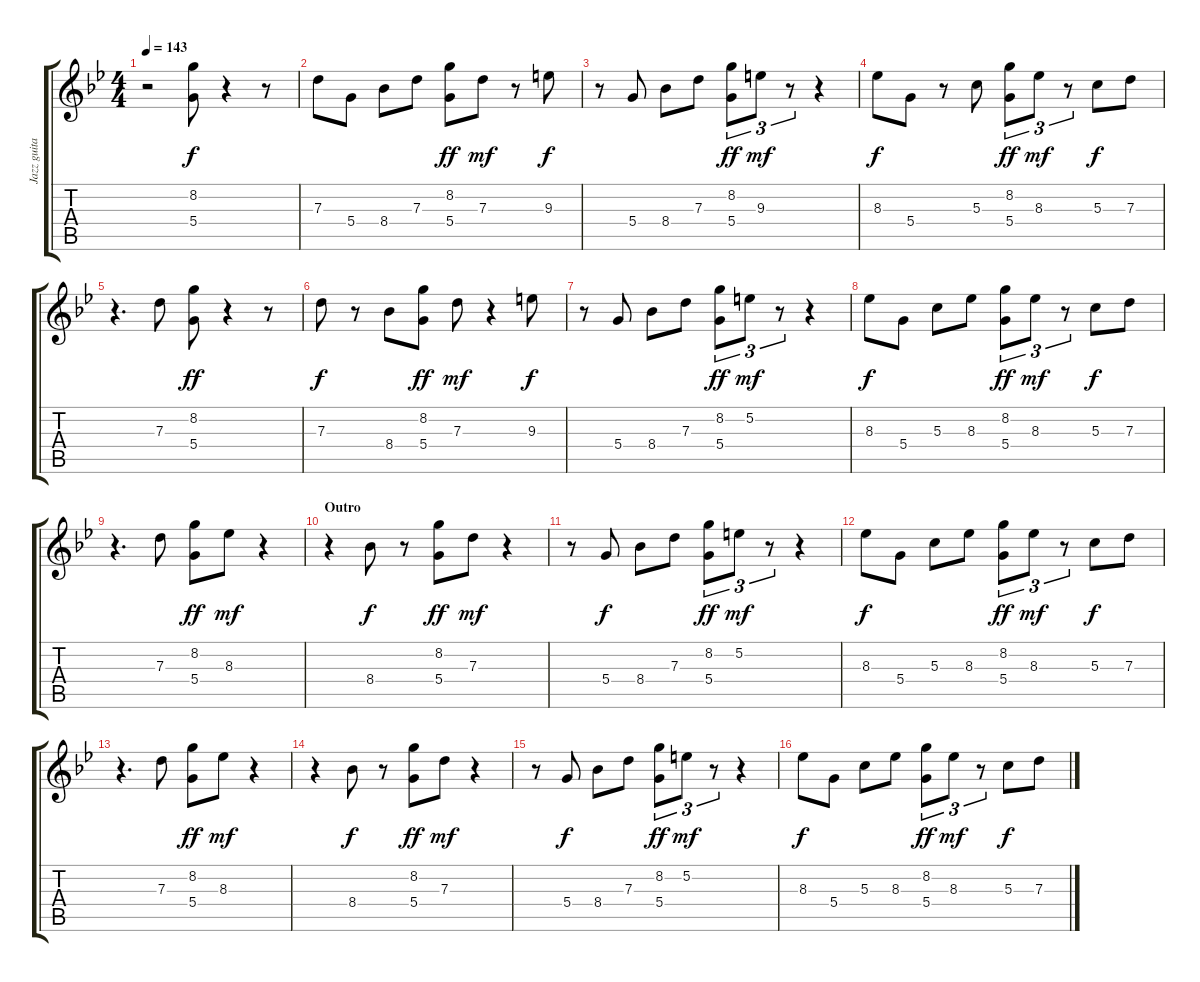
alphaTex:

\track ("Jazz guitar (coda)" "Jazz guita") {instrument electricguitarjazz}
\staff {score tabs}
\tuning (E4 B3 G3 D3 A2 E2) {hide}
\ts (4 4)
\tempo 143
\clef g2
\ks gminor
r.2{dy f} (8.2 5.4).8 r.4 r.8 |
7.3.8 5.4.8 8.4.8 7.3.8 (8.2 5.4).8{dy ff} 7.3.8{dy mf} r.8 9.3.8{dy f} |
r.8 5.4.8 8.4.8 7.3.8 (8.2 5.4).8{tu (3 2) dy ff} 9.3.8{tu (3 2) dy mf} r.8{tu (3 2)} r.4 |
8.3.8{dy f} 5.4.8 r.8 5.3.8 (8.2 5.4).8{tu (3 2) dy ff} 8.3.8{tu (3 2) dy mf} r.8{tu (3 2)} 5.3.8{dy f} 7.3.8 |
r.4{d} 7.3.8 (8.2 5.4).8{dy ff} r.4 r.8 |
7.3.8{dy f} r.8 8.4.8 (8.2 5.4).8{dy ff} 7.3.8{dy mf} r.4 9.3.8{dy f} |
r.8 5.4.8 8.4.8 7.3.8 (8.2 5.4).8{tu (3 2) dy ff} 5.2.8{tu (3 2) dy mf} r.8{tu (3 2)} r.4 |
8.3.8{dy f} 5.4.8 5.3.8 8.3.8 (8.2 5.4).8{tu (3 2) dy ff} 8.3.8{tu (3 2) dy mf} r.8{tu (3 2)} 5.3.8{dy f} 7.3.8 |
r.4{d} 7.3.8 (8.2 5.4).8{dy ff} 8.3.8{dy mf} r.4 |
\section ("" "Outro")
r.4 8.4.8{dy f} r.8 (8.2 5.4).8{dy ff} 7.3.8{dy mf} r.4 |
r.8 5.4.8{dy f} 8.4.8 7.3.8 (8.2 5.4).8{tu (3 2) dy ff} 5.2.8{tu (3 2) dy mf} r.8{tu (3 2)} r.4 |
8.3.8{dy f} 5.4.8 5.3.8 8.3.8 (8.2 5.4).8{tu (3 2) dy ff} 8.3.8{tu (3 2) dy mf} r.8{tu (3 2)} 5.3.8{dy f} 7.3.8 |
r.4{d} 7.3.8 (8.2 5.4).8{dy ff} 8.3.8{dy mf} r.4 |
r.4 8.4.8{dy f} r.8 (8.2 5.4).8{dy ff} 7.3.8{dy mf} r.4 |
r.8 5.4.8{dy f} 8.4.8 7.3.8 (8.2 5.4).8{tu (3 2) dy ff} 5.2.8{tu (3 2) dy mf} r.8{tu (3 2)} r.4 |
8.3.8{dy f} 5.4.8 5.3.8 8.3.8 (8.2 5.4).8{tu (3 2) dy ff} 8.3.8{tu (3 2) dy mf} r.8{tu (3 2)} 5.3.8{dy f} 7.3.8
